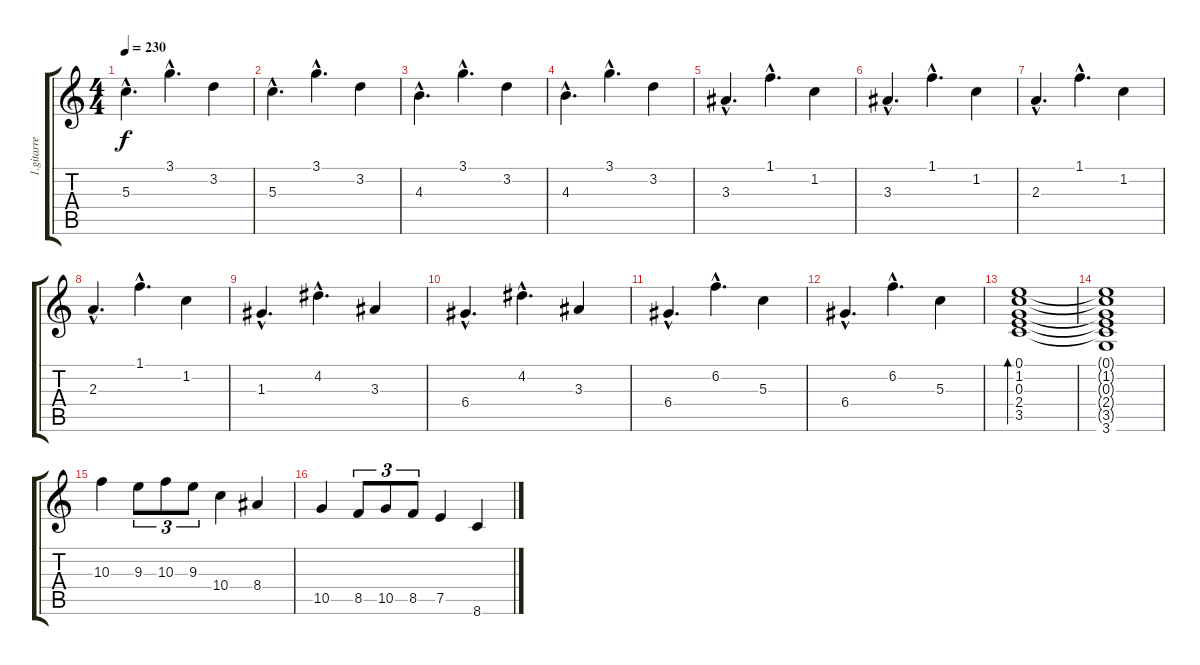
\track ("1.gitarre" "1.gitarre") {instrument electricguitarjazz}
\staff {score tabs}
\tuning (E4 B3 G3 D3 A2 E2) {hide}
\ts (4 4)
\tempo 230
\clef g2
\ks c
5.3{hac}.4{d dy f} 3.1{hac}.4{d} 3.2.4 |
5.3{hac}.4{d} 3.1{hac}.4{d} 3.2.4 |
4.3{hac}.4{d} 3.1{hac}.4{d} 3.2.4 |
4.3{hac}.4{d} 3.1{hac}.4{d} 3.2.4 |
3.3{hac}.4{d} 1.1{hac}.4{d} 1.2.4 |
3.3{hac}.4{d} 1.1{hac}.4{d} 1.2.4 |
2.3{hac}.4{d} 1.1{hac}.4{d} 1.2.4 |
2.3{hac}.4{d} 1.1{hac}.4{d} 1.2.4 |
1.3{hac}.4{d} 4.2{hac}.4{d} 3.3.4 |
6.4{hac}.4{d} 4.2{hac}.4{d} 3.3.4 |
6.4{hac}.4{d} 6.2{hac}.4{d} 5.3.4 |
6.4{hac}.4{d} 6.2{hac}.4{d} 5.3.4 |
(0.1 1.2 0.3 2.4 3.5).1{bd 240} |
(0.1{t} 1.2{t} 0.3{t} 2.4{t} 3.5{t} 3.6).1 |
10.3.4 9.3.8{tu (3 2)} 10.3.8{tu (3 2)} 9.3.8{tu (3 2)} 10.4.4 8.4.4 |
10.5.4 8.5.8{tu (3 2)} 10.5.8{tu (3 2)} 8.5.8{tu (3 2)} 7.5.4 8.6.4
